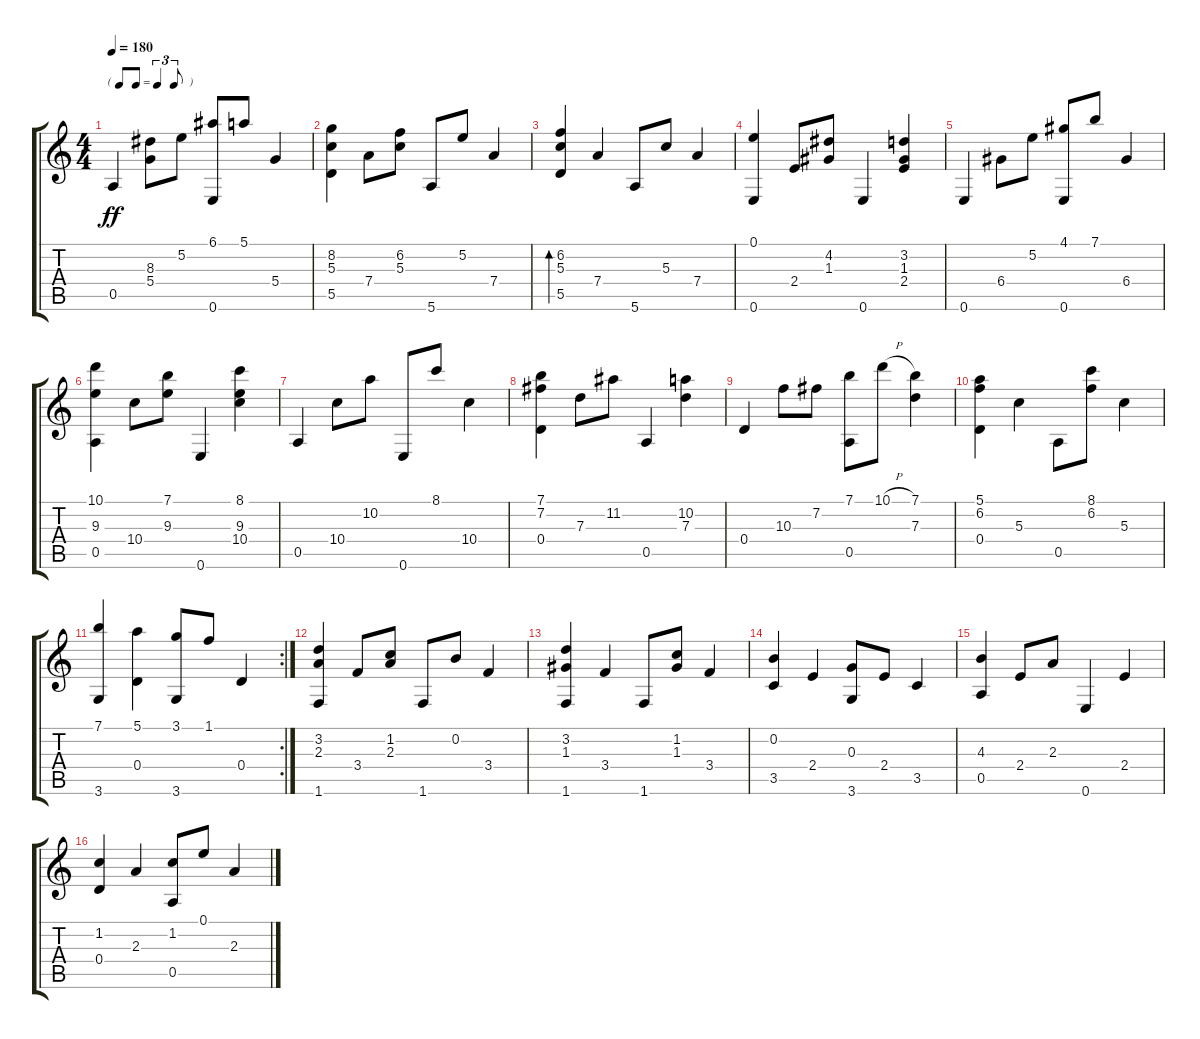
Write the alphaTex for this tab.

\track "" {instrument acousticguitarnylon}
\staff {score tabs}
\tuning (E4 B3 G3 D3 A2 E2) {hide}
\ts (4 4)
\tf triplet8th
\tempo 180
\clef g2
\ks c
0.5.4{dy ff} (8.3 5.4).8 5.2.8 (6.1 0.6).8 5.1.8 5.4.4 |
(8.2 5.3 5.5).4 7.4.8 (6.2 5.3).8 5.6.8 5.2.8 7.4.4 |
(6.2 5.3 5.5).4{bd 120} 7.4.4 5.6.8 5.3.8 7.4.4 |
(0.1 0.6).4 2.4.8 (4.2 1.3).8 0.6.4 (3.2 1.3 2.4).4 |
0.6.4 6.4.8 5.2.8 (4.1 0.6).8 7.1.8 6.4.4 |
(10.1 9.3 0.5).4 10.4.8 (7.1 9.3).8 0.6.4 (8.1 9.3 10.4).4 |
0.5.4 10.4.8 10.2.8 0.6.8 8.1.8 10.4.4 |
(7.1 7.2 0.4).4 7.3.8 11.2.8 0.5.4 (10.2 7.3).4 |
0.4.4 10.3.8 7.2.8 (7.1 0.5).8 10.1{h}.8 (7.1 7.3).4 |
(5.1 6.2 0.4).4 5.3.4 0.5.8 (8.1 6.2).8 5.3.4 |
\rc 2
(7.1 3.6).4 (5.1 0.4).4 (3.1 3.6).8 1.1.8 0.4.4 |
(3.2 2.3 1.6).4 3.4.8 (1.2 2.3).8 1.6.8 0.2.8 3.4.4 |
(3.2 1.3 1.6).4 3.4.4 1.6.8 (1.2 1.3).8 3.4.4 |
(0.2 3.5).4 2.4.4 (0.3 3.6).8 2.4.8 3.5.4 |
(4.3 0.5).4 2.4.8 2.3.8 0.6.4 2.4.4 |
(1.2 0.4).4 2.3.4 (1.2 0.5).8 0.1.8 2.3.4
